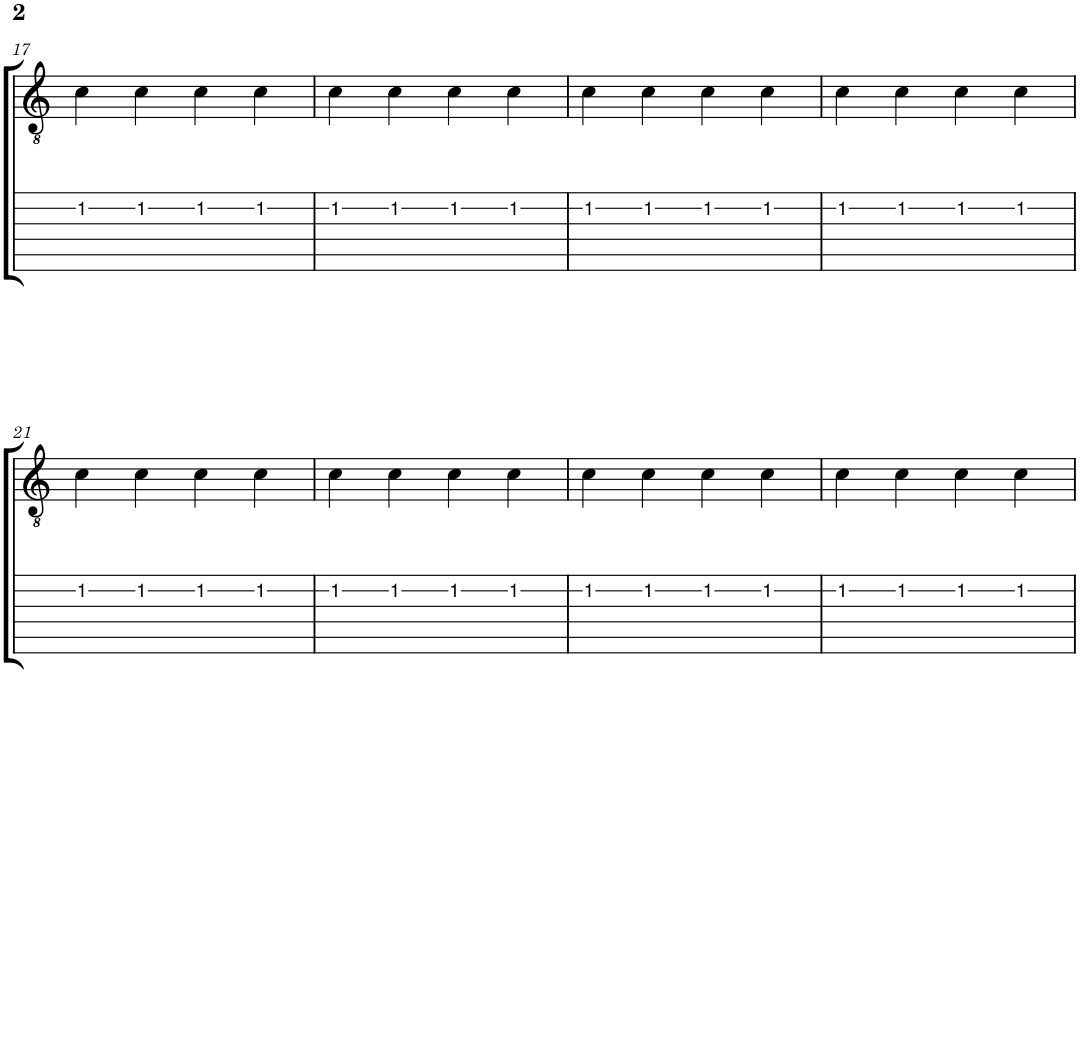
**kern	**kern
*part1	*part1
*staff2	*staff1
*I"Guitar	*
!!LO:PB:g=z
*	*clefGv2
*k[]	*k[]
*M4/4	*M4/4
=17	=17
4c	4c\
4c	4c\
4c	4c\
4c	4c\
=18	=18
4c	4c\
4c	4c\
4c	4c\
4c	4c\
=19	=19
4c	4c\
4c	4c\
4c	4c\
4c	4c\
=20	=20
4c	4c\
4c	4c\
4c	4c\
4c	4c\
!!LO:LB:g=z
=21	=21
4c	4c\
4c	4c\
4c	4c\
4c	4c\
=22	=22
4c	4c\
4c	4c\
4c	4c\
4c	4c\
=23	=23
4c	4c\
4c	4c\
4c	4c\
4c	4c\
=24	=24
4c	4c\
4c	4c\
4c	4c\
4c	4c\
!!LO:LB:g=z
=25	=25
1r	1r
=26	=26
1r	1r
=27	=27
1r	1r
=28	=28
1r	1r
!!LO:LB:g=z
=29	=29
1r	1r
=30	=30
1r	1r
=31	=31
1r	1r
=32	=32
1r	1r
==	==
*-	*-
